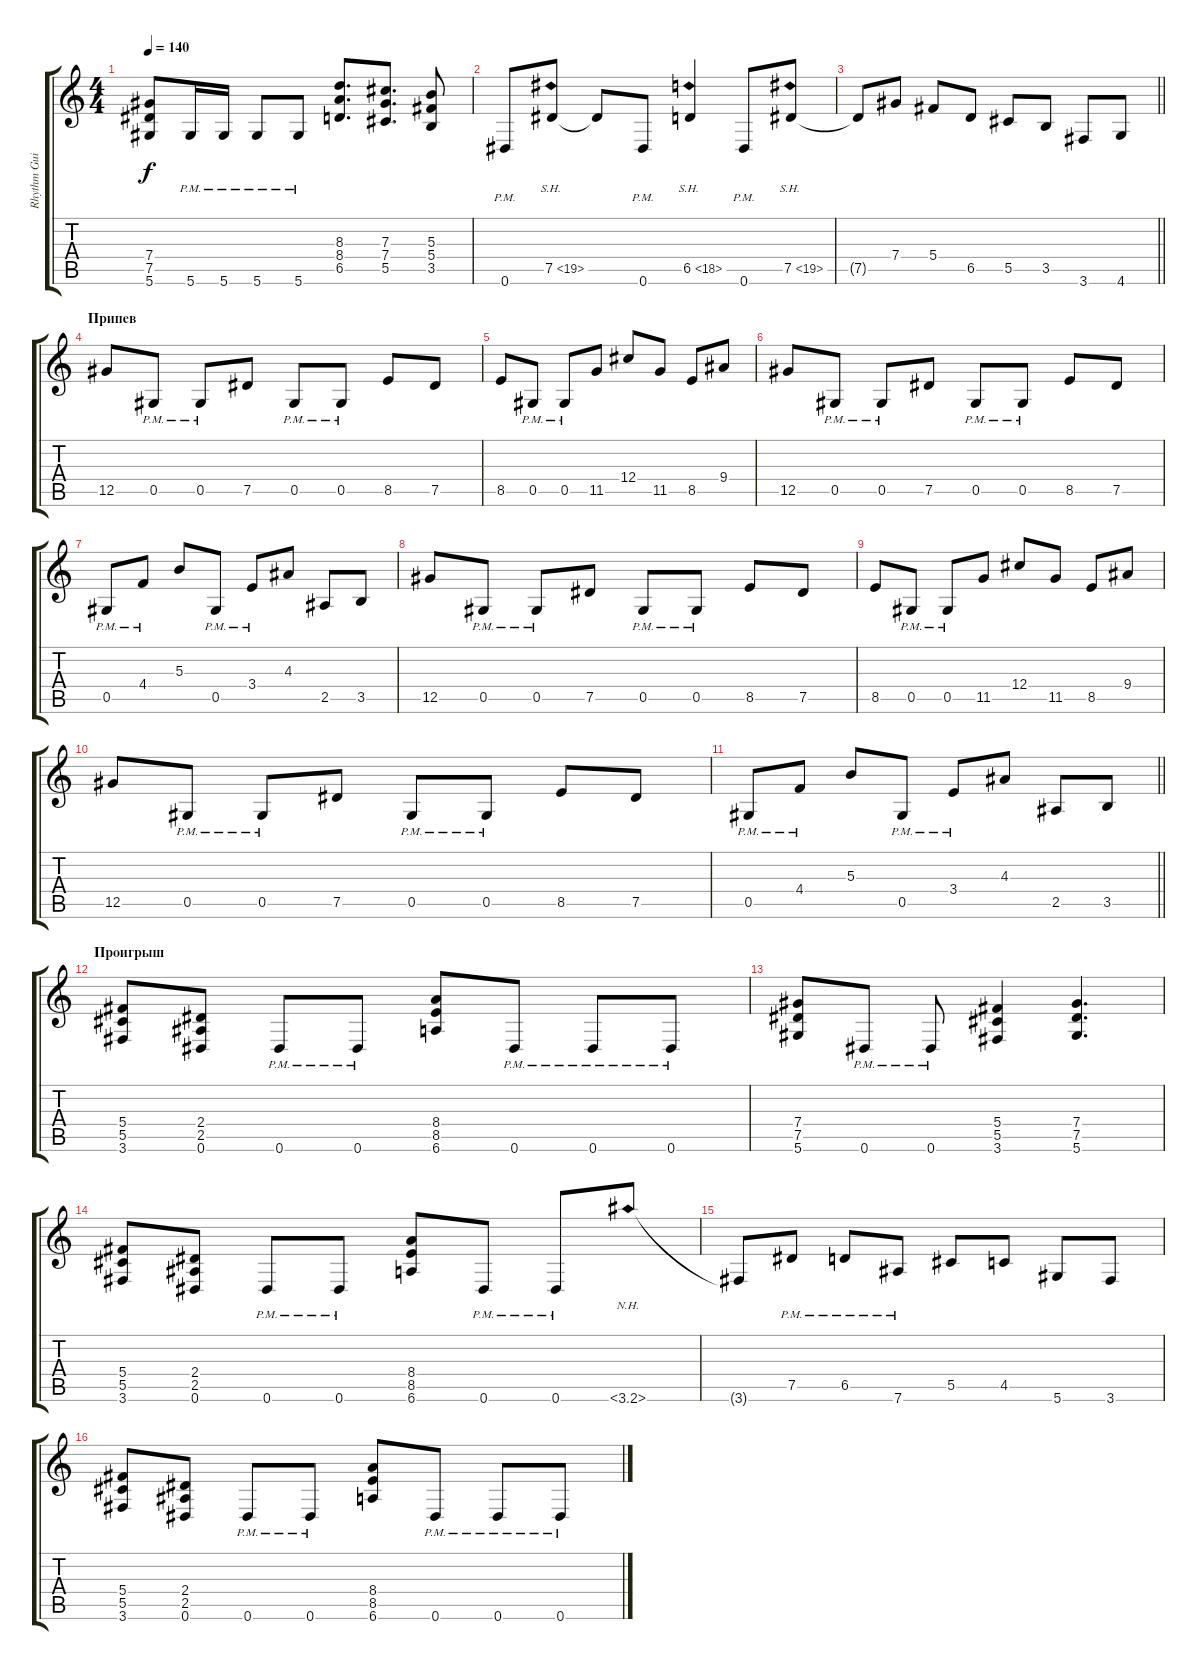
\track ("Rhythm Guitar Right" "Rhythm Gui") {instrument distortionguitar}
\staff {score tabs}
\tuning (Eb4 Bb3 Gb3 Db3 Ab2 Eb2) {hide}
\ts (4 4)
\tempo 140
\clef g2
\ks c
(7.4 7.5 5.6).8{dy f} 5.6{pm}.16 5.6{pm}.16 5.6{pm}.8 5.6{pm}.8 (8.3 8.4 6.5).8{d} (7.3 7.4 5.5).8{d} (5.3 5.4 3.5).8 |
0.6{pm}.8 7.5{sh 12}.8 7.5{t}.8 0.6{pm}.8 6.5{sh 12}.4 0.6{pm}.8 7.5{sh 12}.8 |
\barLineRight lightlight
7.5{t}.8 7.4.8 5.4.8 6.5.8 5.5.8 3.5.8 3.6.8 4.6.8 |
\section ("" "Припев")
12.5.8 0.5{pm}.8 0.5{pm}.8 7.5.8 0.5{pm}.8 0.5{pm}.8 8.5.8 7.5.8 |
8.5.8 0.5{pm}.8 0.5{pm}.8 11.5.8 12.4.8 11.5.8 8.5.8 9.4.8 |
12.5.8 0.5{pm}.8 0.5{pm}.8 7.5.8 0.5{pm}.8 0.5{pm}.8 8.5.8 7.5.8 |
0.5{pm}.8 4.4{pm}.8 5.3.8 0.5{pm}.8 3.4{pm}.8 4.3.8 2.5.8 3.5.8 |
12.5.8 0.5{pm}.8 0.5{pm}.8 7.5.8 0.5{pm}.8 0.5{pm}.8 8.5.8 7.5.8 |
8.5.8 0.5{pm}.8 0.5{pm}.8 11.5.8 12.4.8 11.5.8 8.5.8 9.4.8 |
12.5.8 0.5{pm}.8 0.5{pm}.8 7.5.8 0.5{pm}.8 0.5{pm}.8 8.5.8 7.5.8 |
\barLineRight lightlight
0.5{pm}.8 4.4{pm}.8 5.3.8 0.5{pm}.8 3.4{pm}.8 4.3.8 2.5.8 3.5.8 |
\section ("" "Проигрыш")
(5.4 5.5 3.6).8 (2.4 2.5 0.6).8 0.6{pm}.8 0.6{pm}.8 (8.4 8.5 6.6).8 0.6{pm}.8 0.6{pm}.8 0.6{pm}.8 |
(7.4 7.5 5.6).8 0.6{pm}.8 0.6{pm}.8 (5.4 5.5 3.6).4 (7.4 7.5 5.6).4{d} |
(5.4 5.5 3.6).8 (2.4 2.5 0.6).8 0.6{pm}.8 0.6{pm}.8 (8.4 8.5 6.6).8 0.6{pm}.8 0.6{pm}.8 3.6{nh}.8 |
3.6{t}.8 7.5{pm}.8 6.5{pm}.8 7.6{pm}.8 5.5.8 4.5.8 5.6.8 3.6.8 |
(5.4 5.5 3.6).8 (2.4 2.5 0.6).8 0.6{pm}.8 0.6{pm}.8 (8.4 8.5 6.6).8 0.6{pm}.8 0.6{pm}.8 0.6{pm}.8
